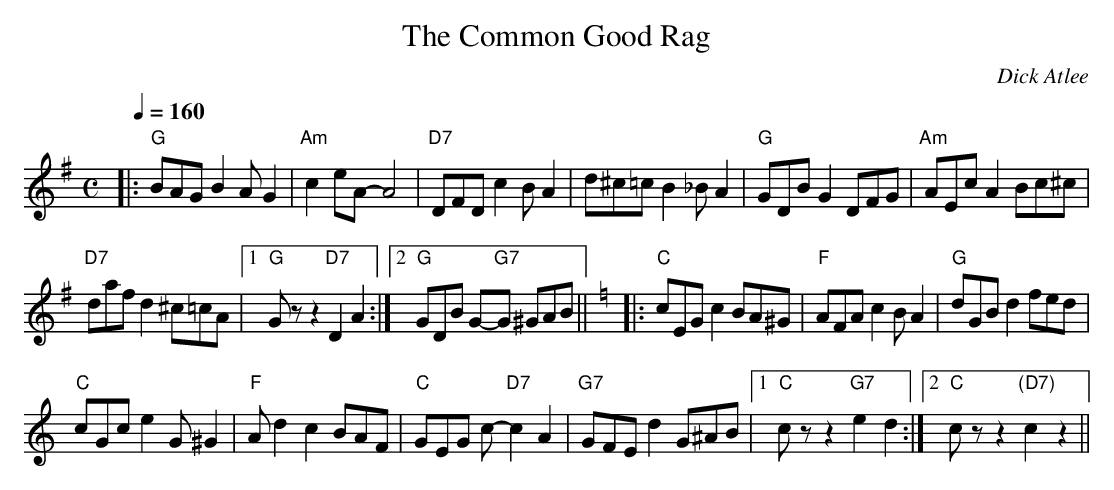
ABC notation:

X:1
T:The Common Good Rag
M:C
L:1/8
Q:1/4=160
C:Dick Atlee
K:G
|: "G" BAG B2 A G2 | "Am" c2 eA-A4 | "D7" DFD c2 B A2 |
d^c=c B2 _B A2 | "G" GDB G2 DFG | "Am" AEc A2 Bc^c | !
"D7" daf d2 ^c=cA |[1 "G" G z z2 "D7" D2 A2 :|
[2 "G" GDB G-"G7"-G ^GAB ||
K:C
|: "C" cEG c2 BA^G | "F" AFA c2 B A2 | "G" dGB d2 fed | !
"C" cGc e2 G ^G2 | "F" A d2 c2 BAF | "C" GEG c-"D7"c2 A2 |
"G7" GFE d2 G^AB |[1 "C" c z z2 "G7" e2 d2 :|
[2 "C" c z z2 "(D7)" c2 z2 ||
